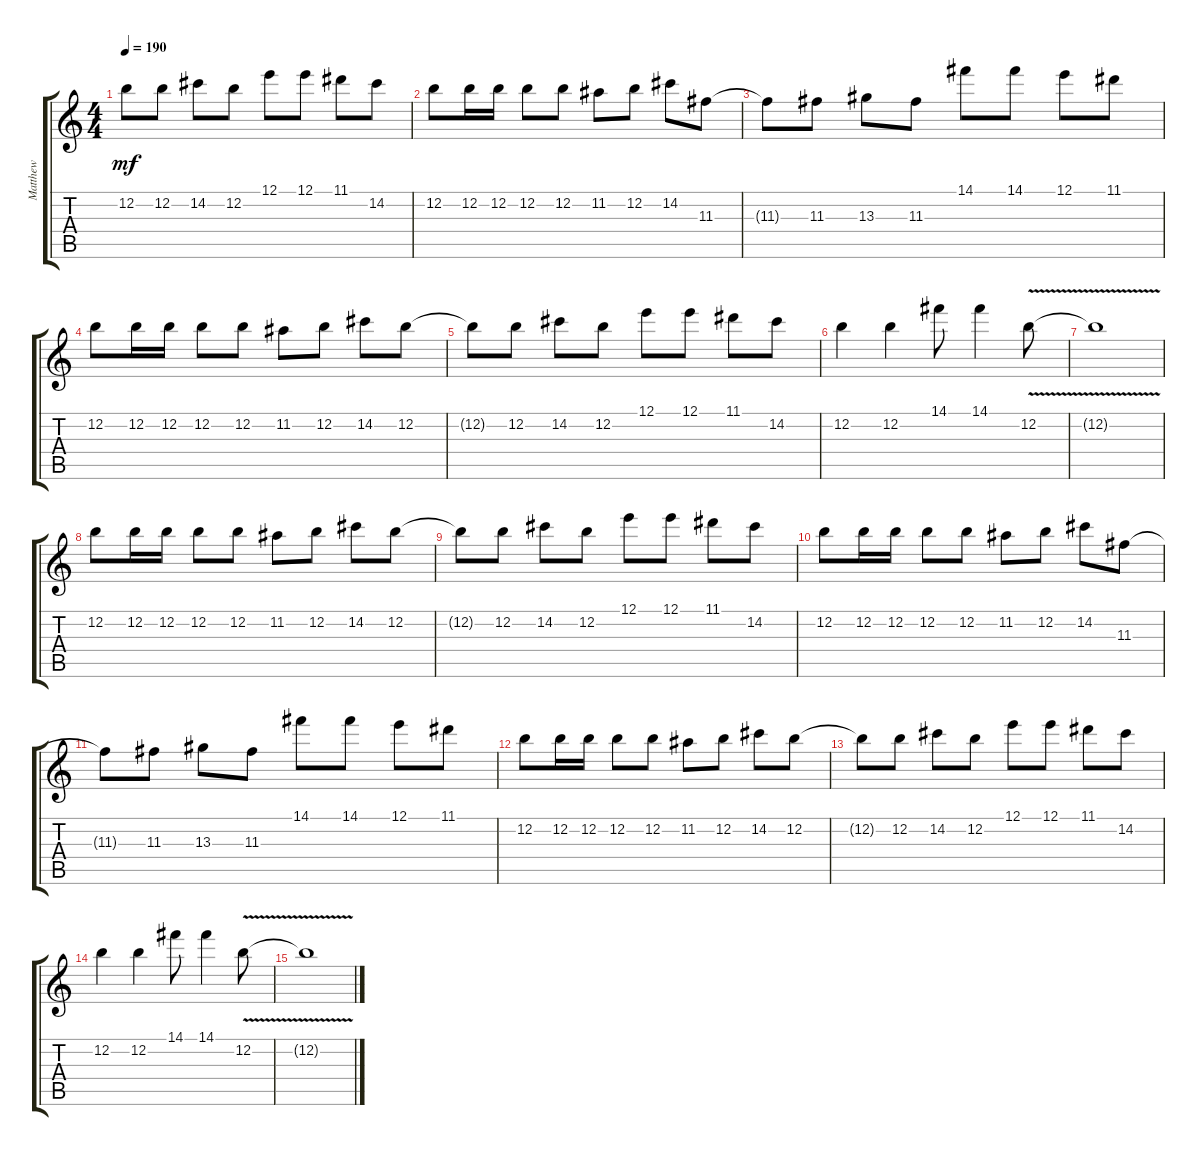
\track ("Matthew" "Matthew") {instrument distortionguitar}
\staff {score tabs}
\tuning (E4 B3 G3 D3 A2 E2) {hide}
\ts (4 4)
\tempo 190
\clef g2
\ks c
12.2{t}.8{dy mf} 12.2.8 14.2.8 12.2.8 12.1.8 12.1.8 11.1.8 14.2.8 |
12.2.8 12.2.16 12.2.16 12.2.8 12.2.8 11.2.8 12.2.8 14.2.8 11.3.8 |
11.3{t}.8 11.3.8 13.3.8 11.3.8 14.1.8 14.1.8 12.1.8 11.1.8 |
12.2.8 12.2.16 12.2.16 12.2.8 12.2.8 11.2.8 12.2.8 14.2.8 12.2.8 |
12.2{t}.8 12.2.8 14.2.8 12.2.8 12.1.8 12.1.8 11.1.8 14.2.8 |
12.2.4 12.2.4 14.1.8 14.1.4 12.2{v}.8 |
12.2{v t}.1 |
12.2.8 12.2.16 12.2.16 12.2.8 12.2.8 11.2.8 12.2.8 14.2.8 12.2.8 |
12.2{t}.8 12.2.8 14.2.8 12.2.8 12.1.8 12.1.8 11.1.8 14.2.8 |
12.2.8 12.2.16 12.2.16 12.2.8 12.2.8 11.2.8 12.2.8 14.2.8 11.3.8 |
11.3{t}.8 11.3.8 13.3.8 11.3.8 14.1.8 14.1.8 12.1.8 11.1.8 |
12.2.8 12.2.16 12.2.16 12.2.8 12.2.8 11.2.8 12.2.8 14.2.8 12.2.8 |
12.2{t}.8 12.2.8 14.2.8 12.2.8 12.1.8 12.1.8 11.1.8 14.2.8 |
12.2.4 12.2.4 14.1.8 14.1.4 12.2{v}.8 |
12.2{v t}.1
